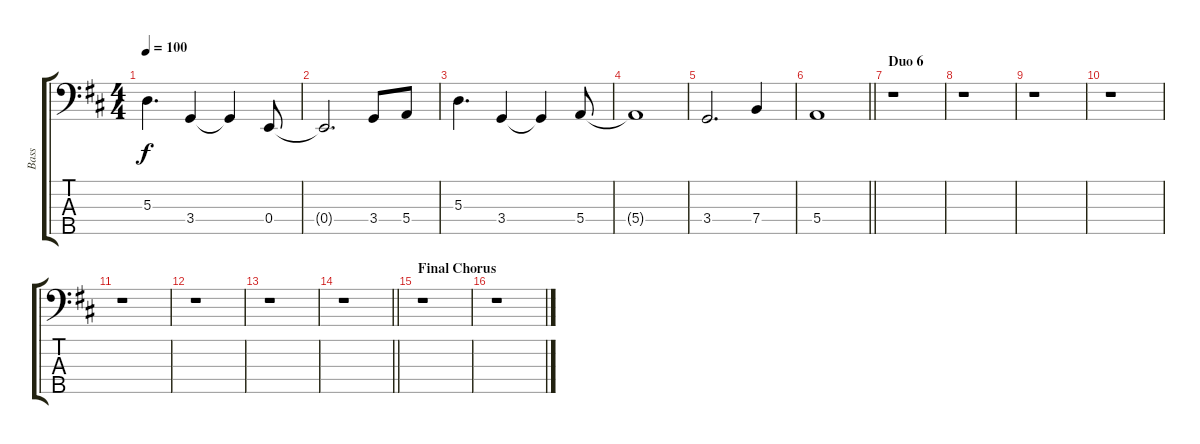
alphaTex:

\track ("Bass" "Bass") {instrument electricbassfinger}
\staff {score tabs}
\tuning (G2 D2 A1 E1 B0) {hide}
\ts (4 4)
\tempo 100
\clef f4
\ks d
5.3.4{d dy f} 3.4.4 3.4{t}.4 0.4.8 |
0.4{t}.2{d} 3.4.8 5.4.8 |
5.3.4{d} 3.4.4 3.4{t}.4 5.4.8 |
5.4{t}.1 |
3.4.2{d} 7.4.4 |
\barLineRight lightlight
5.4.1 |
\section ("" "Duo 6")
r.1 |
r.1 |
r.1 |
r.1 |
r.1 |
r.1 |
r.1 |
\barLineRight lightlight
r.1 |
\section ("" "Final Chorus")
r.1 |
r.1
